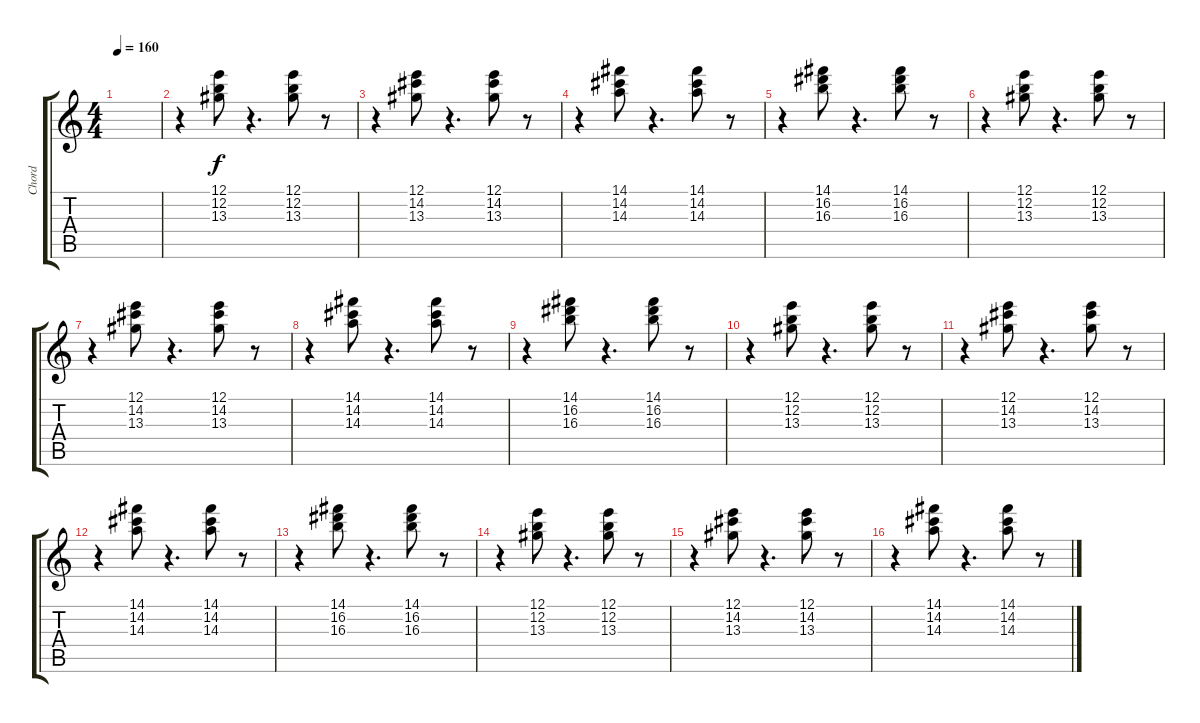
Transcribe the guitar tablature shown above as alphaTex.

\track ("Chord" "Chord") {instrument electricguitarmuted}
\staff {score tabs}
\tuning (E4 B3 G3 D3 A2 E2) {hide}
\ts (4 4)
\tempo 160
\clef g2
\ks c
|
r.4 (12.1 12.2 13.3).8 r.4{d} (12.1 12.2 13.3).8 r.8 |
r.4 (12.1 14.2 13.3).8 r.4{d} (12.1 14.2 13.3).8 r.8 |
r.4 (14.1 14.2 14.3).8 r.4{d} (14.1 14.2 14.3).8 r.8 |
r.4 (14.1 16.2 16.3).8 r.4{d} (14.1 16.2 16.3).8 r.8 |
r.4 (12.1 12.2 13.3).8 r.4{d} (12.1 12.2 13.3).8 r.8 |
r.4 (12.1 14.2 13.3).8 r.4{d} (12.1 14.2 13.3).8 r.8 |
r.4 (14.1 14.2 14.3).8 r.4{d} (14.1 14.2 14.3).8 r.8 |
r.4 (14.1 16.2 16.3).8 r.4{d} (14.1 16.2 16.3).8 r.8 |
r.4 (12.1 12.2 13.3).8 r.4{d} (12.1 12.2 13.3).8 r.8 |
r.4 (12.1 14.2 13.3).8 r.4{d} (12.1 14.2 13.3).8 r.8 |
r.4 (14.1 14.2 14.3).8 r.4{d} (14.1 14.2 14.3).8 r.8 |
r.4 (14.1 16.2 16.3).8 r.4{d} (14.1 16.2 16.3).8 r.8 |
r.4 (12.1 12.2 13.3).8 r.4{d} (12.1 12.2 13.3).8 r.8 |
r.4 (12.1 14.2 13.3).8 r.4{d} (12.1 14.2 13.3).8 r.8 |
r.4 (14.1 14.2 14.3).8 r.4{d} (14.1 14.2 14.3).8 r.8
